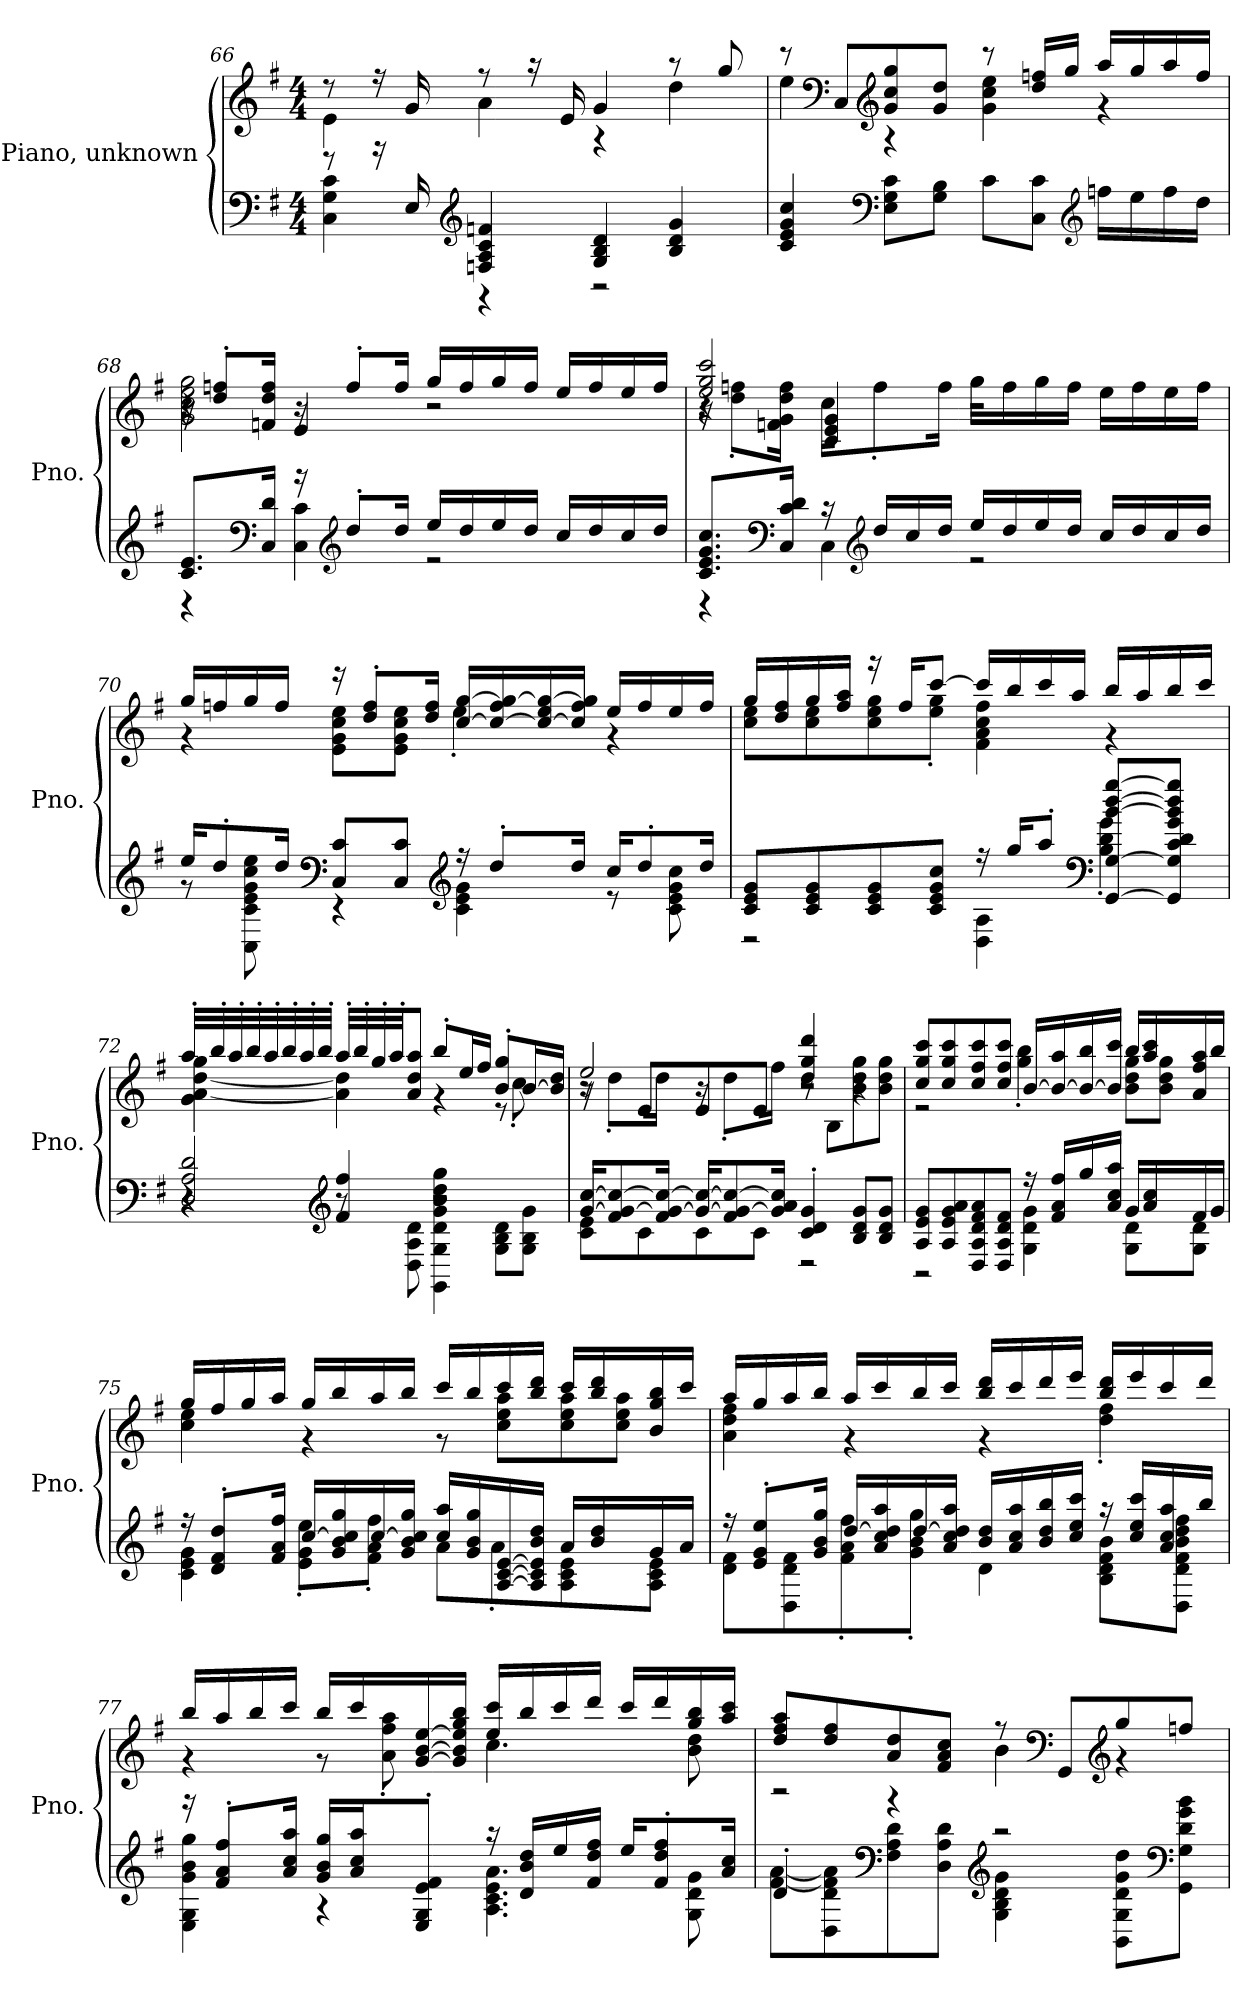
**kern	**kern
*part1	*part1
*staff2	*staff1
*I"Piano, unknown	*
*I'Pno.	*
!!LO:LB:g=z
*clefF4	*clefG2
*k[f#]	*k[f#]
*M4/4	*M4/4
=66	=66
*^	*^
8r	4C\ 4G\ 4c\	8r	4e\
16r	.	16r	.
16E/	.	16g/	.
*clefG2	*	*	*
4Fn/ 4A/ 4c/ 4fn/	4r	8r	4a\
.	.	16r	.
.	.	16e/	.
4G/ 4B/ 4d/	2r	4g/	4r
4B/ 4d/ 4g/	.	8r	4dd\
.	.	8gg/	.
*v	*v	*	*
=67	=67	=67
4c/ 4e/ 4g/ 4cc/	8r	4ee\
*	*clefF4	*
.	8C/L	.
*clefF4	*clefG2	*
8E\ 8G\ 8c\L	8g/ 8cc/ 8gg/	4r
8G\ 8B\J	8g/ 8dd/J	.
8c\L	8r	4g\ 4cc\ 4ee\
8C\ 8c\J	16dd/ 16ffn/LL	.
.	16gg/JJ	.
*clefG2	*	*
16ffn\LL	16aa/LL	4r
16ee\	16gg/	.
16ff\	16aa/	.
16dd\JJ	16ff/JJ	.
!!LO:LB:g=z
=68	=68	=68
*^	*	*^
8.c/ 8.e/L	4r	16r	2g\ 2cc\ 2ee\ 2gg\	4r
.	.	8dd/' 8ffn/'L	.	.
*clefF4	*	*	*	*
16C/ 16d/Jk	.	16fn/ 16dd/ 16ff/Jk	.	.
16r	4C\ 4c\	16r	.	4e/
*clefG2	*	*	*	*
8dd'/L	.	8ff'/L	.	.
16dd/Jk	.	16ff/Jk	.	.
16ee/LL	2r	16gg/LL	2r	2r
16dd/	.	16ff/	.	.
16ee/	.	16gg/	.	.
16dd/JJ	.	16ff/JJ	.	.
16cc/LL	.	16ee/LL	.	.
16dd/	.	16ff/	.	.
16cc/	.	16ee/	.	.
16dd/JJ	.	16ff/JJ	.	.
=69	=69	=69	=69	=69
8.c/ 8.e/ 8.g/ 8.cc/L	4r	2ee/ 2gg/ 2ccc/	16r	4r
.	.	.	8dd\' 8ffn\'L	.
*clefF4	*	*	*	*
16C/ 16c/ 16d/Jk	.	.	16fn\ 16g\ 16dd\ 16ff\Jk	.
16r	4C\	.	16cc\KL	4c/ 4e/ 4g/
*clefG2	*	*	*	*
16dd/LL	.	.	8ff'\	.
16cc/	.	.	.	.
16dd/JJ	.	.	16ff\Jk	.
16ee/LL	2r	2r	16gg\LL	2r
16dd/	.	.	16ff\	.
16ee/	.	.	16gg\	.
16dd/JJ	.	.	16ff\JJ	.
16cc/LL	.	.	16ee\LL	.
16dd/	.	.	16ff\	.
16cc/	.	.	16ee\	.
16dd/JJ	.	.	16ff\JJ	.
*	*	*	*v	*v
!!LO:LB:g=z
=70	=70	=70	=70
16ee/KL	8r	16gg/LL	4r
8dd'/	.	16ffn/	.
.	8C\ 8c\ 8e\ 8g\ 8cc\ 8ee\	16gg/	.
16dd/Jk	.	16ff/JJ	.
*clefF4	*	*	*
8C/ 8c/L	4r	16r	8e\ 8g\ 8cc\ 8ee\L
.	.	8dd/' 8ff/'L	.
8C/ 8c/J	.	.	8e\ 8g\ 8cc\ 8ee\J
.	.	16dd/ 16ff/Jk	.
*clefG2	*	*	*
16r	4c\ 4e\ 4g\	[16cc/ [16gg/LL	4ee'\
8dd'/L	.	16cc/_ 16ff/ 16gg/_	.
.	.	16cc/_ 16ee/ 16gg/_	.
16dd/Jk	.	16cc/] 16ff/ 16gg/]JJ	.
16cc/KL	8r	16ee/LL	4r
8dd'/	.	16ff/	.
.	8c\ 8e\ 8g\ 8cc\	16ee/	.
16dd/Jk	.	16ff/JJ	.
=71	=71	=71	=71
8c/ 8e/ 8g/L	2r	16gg/LL	8cc\ 8ee\L
.	.	16dd/ 16ff#/	.
8c/ 8e/ 8g/	.	16gg/	8cc\ 8ee\
.	.	16ff#/ 16aa/JJ	.
8c/ 8e/ 8g/	.	16r	8cc\ 8ee\ 8gg\
.	.	16ff#/KL	.
8c/ 8e/ 8g/ 8cc/J	.	[8ccc/J	8ee\' 8gg\'J
16r	4D\ 4A\	16ccc/LL]	4f#\ 4a\ 4cc\ 4ff#\
16gg/KL	.	16bb/	.
8aa'/J	.	16ccc/	.
.	.	16aa/JJ	.
*clefF4	*	*	*
[8GG/ [8G/ [8b/ [8dd/ [8gg/L	4B\' 4d\' 4g\'	16bb/LL	4r
.	.	16aa/	.
8GG/] 8G/] 8c/ 8d/ 8g/ 8b/] 8dd/] 8gg/]J	.	16bb/	.
.	.	16ccc/JJ	.
!!LO:LB:g=z	!!
=72	=72	=72	=72
*	*^	*	*
4r	4r	2D/ 2A/ 2d/	32aa'/LLL	4g\ [4a\ [4dd\ 4gg\
.	.	.	32bb'/	.
.	.	.	32aa'/	.
.	.	.	32bb'/	.
.	.	.	32aa'/	.
.	.	.	32bb'/	.
.	.	.	32aa'/	.
.	.	.	32bb'/JJJ	.
*clefG2	*	*	*	*
4f#/ 4ff#/	8r	.	32aa'/LLL	4a\] 4dd\]
.	.	.	32bb'/	.
.	.	.	32gg'/	.
.	.	.	32aa'/JJ	.
.	8D\ 8A\ 8d\	.	8a/ 8dd/ 8aa/J	.
2r	4GG\ 4G\ 4d\ 4g\ 4b\ 4dd\ 4gg\	2r	8bb'/L	4r
.	.	.	16ee/L	.
.	.	.	16ff#/JJ	.
.	8G\ 8B\ 8d\L	.	8b/' 8gg/'L	8r
.	8G\ 8B\ 8g\J	.	[16b/L	8cc'\
.	.	.	16b/] 16dd/JJ	.
*	*v	*v	*	*
=73	=73	=73	=73
*	*	*	*^
[16g/ [16cc/KL	8c\ 8e\L	2ee/	16r	8r
8f#/ 8g/_ 8cc/_	.	.	8dd'\L	.
.	8c\	.	.	8e/L
16f#/ 16g/_ 16cc/_Jk	.	.	16dd\Jk	.
16g/_ 16cc/_KL	8c\	.	16r	8e/
8f#/ 8g/_ 8cc/_	.	.	8dd'\L	.
.	8c\J	.	.	8e/J
16g/] 16a/ 16cc/]Jk	.	.	16ff#\Jk	.
4c/' 4d/' 4g/'	2r	4dd/ 4gg/ 4ddd/	8r	2r
.	.	.	8B\L	.
8B/ 8d/ 8g/L	.	4r	8b\ 8dd\ 8gg\	.
8B/ 8d/ 8g/J	.	.	8b\ 8dd\ 8gg\J	.
*	*	*	*v	*v
!!LO:LB:g=z
=74	=74	=74	=74
8A/ 8e/ 8g/L	2r	8cc/ 8gg/ 8ccc/L	2r
8A/ 8e/ 8g/ 8a/	.	8cc/ 8gg/ 8ccc/	.
8D/ 8A/ 8d/ 8f#/ 8a/	.	8cc/ 8ff#/ 8ccc/	.
8D/ 8A/ 8d/ 8f#/J	.	8cc/ 8ff#/ 8ccc/J	.
16r	4G\ 4d\ 4g\	[16b/LL	4gg\' 4bb\'
16f#/ 16a/ 16ff#/LL	.	16b/_ 16aa/	.
16gg/	.	16b/_ 16bb/	.
16a/ 16cc/ 16aa/JJ	.	16b/] 16ccc/JJ	.
16g/LL	8G\ 8d\L	16bb/LL	8b\ 8dd\ 8gg\L
16a/ 16cc/	.	16aa/ 16ccc/	.
16f#/	8G\ 8d\J	16a/ 16ff#/ 16aa/	8b\ 8dd\ 8gg\J
16g/JJ	.	16bb/JJ	.
=75	=75	=75	=75
16r	4c\ 4e\ 4g\	16gg/LL	4cc\ 4ee\
8d/' 8f#/' 8dd/'L	.	16ff#/	.
.	.	16gg/	.
16f#/ 16a/ 16ff#/Jk	.	16aa/JJ	.
[16cc/LL	8e\' 8g\' 8ee\'L	16gg/LL	4r
16g/ 16b/ 16cc/] 16gg/	.	16bb/	.
[16cc/	8f#\' 8a\' 8ff#\'J	16aa/	.
16g/ 16b/ 16cc/] 16gg/JJ	.	16bb/JJ	.
16cc/ 16aa/LL	8a\L	16ccc/LL	8r
16g/ 16b/ 16gg/	.	16bb/	.
[16A/ [16c/ [16e/	8a'\	16ccc/	8cc\ 8ee\ 8aa\L
16A/] 16c/] 16e/] 16b/ 16dd/JJ	.	16bb/ 16ddd/JJ	.
16a/LL	8A\ 8c\ 8e\	16ccc/LL	8cc\ 8ee\ 8aa\
16b/ 16dd/	.	16bb/ 16ddd/	.
16g/	8A\ 8c\ 8e\J	16b/ 16gg/ 16bb/	8cc\ 8ee\ 8aa\J
16a/JJ	.	16ccc/JJ	.
!!LO:PB:g=z	!!
=76	=76	=76	=76
16r	8d\ 8f#\L	16aa/LL	4a\ 4dd\ 4ff#\
8e/' 8g/' 8ee/'L	.	16gg/	.
.	8D\ 8d\ 8f#\	16aa/	.
16g/ 16b/ 16gg/Jk	.	16bb/JJ	.
[16dd/LL	8f#\' 8a\' 8ff#\'	16aa/LL	4r
16a/ 16cc/ 16dd/] 16aa/	.	16ccc/	.
[16dd/	8g\' 8b\' 8gg\'J	16bb/	.
16a/ 16cc/ 16dd/] 16aa/JJ	.	16ccc/JJ	.
16b/ 16dd/LL	4d\	16bb/ 16ddd/LL	4r
16a/ 16cc/ 16aa/	.	16ccc/	.
16b/ 16dd/ 16bb/	.	16ddd/	.
16cc/ 16ee/ 16ccc/JJ	.	16eee/JJ	.
16r	8B\ 8d\ 8f#\ 8b\L	16bb/ 16ddd/LL	4dd\' 4ff#\'
16cc/ 16ee/ 16ccc/LL	.	16eee/	.
16a/ 16cc/ 16aa/	8D\ 8d\ 8f#\ 8b\ 8dd\ 8ff#\J	16ccc/	.
16bb/JJ	.	16ddd/JJ	.
!!LO:LB:g=z	!!
=77	=77	=77	=77
16r	4E\ 4G\ 4g\ 4b\ 4gg\	16bb/LL	4r
8f#/' 8a/' 8ff#/'L	.	16aa/	.
.	.	16bb/	.
16a/ 16cc/ 16aa/Jk	.	16ccc/JJ	.
16g/ 16b/ 16gg/LL	4r	16bb/LL	8r
16a/ 16cc/ 16aa/J	.	16ccc/	.
8E/' 8G/' 8e/' 8f#/'J	.	[16g/ [16b/ [16ee/	8a\' 8ff#\' 8aa\'
.	.	16g/] 16b/] 16ee/] 16gg/ 16bb/JJ	.
16r	4.A\ 4.c\ 4.e\ 4.a\	16ee/ 16ccc/LL	4.cc\
16d/ 16b/ 16dd/LL	.	16bb/	.
16ee/	.	16ccc/	.
16f#/ 16dd/ 16ff#/JJ	.	16ddd/JJ	.
16ee/KL	.	16ccc/LL	.
8f#/' 8dd/' 8ff#/'	.	16ddd/	.
.	8G\ 8d\ 8g\	16gg/ 16bb/	8b\ 8dd\
16a/ 16cc/Jk	.	16aa/ 16ccc/JJ	.
=78	=78	=78	=78
4d'/	[8f#\ [8a\L	8dd/ 8ff#/ 8aa/L	2r
.	8D\ 8d\ 8f#\] 8a\]	8dd/ 8ff#/	.
*clefF4	*	*	*
4r	8F#\ 8A\ 8d\	8a/ 8dd/	.
.	8D\ 8A\ 8d\J	8f#/ 8a/ 8cc/J	.
*clefG2	*	*	*
2r	4G\ 4B\ 4d\ 4g\	8r	4b\
*	*	*clefF4	*
.	.	8GG/L	.
*	*	*clefG2	*
.	8BB\ 8G\ 8d\ 8g\ 8dd\L	8gg/	4r
*clefF4	*	*	*
.	8GG\ 8G\ 8d\ 8g\ 8b\J	8ffn/J	.
*v	*v	*	*
*	*v	*v
=	=
*-	*-
